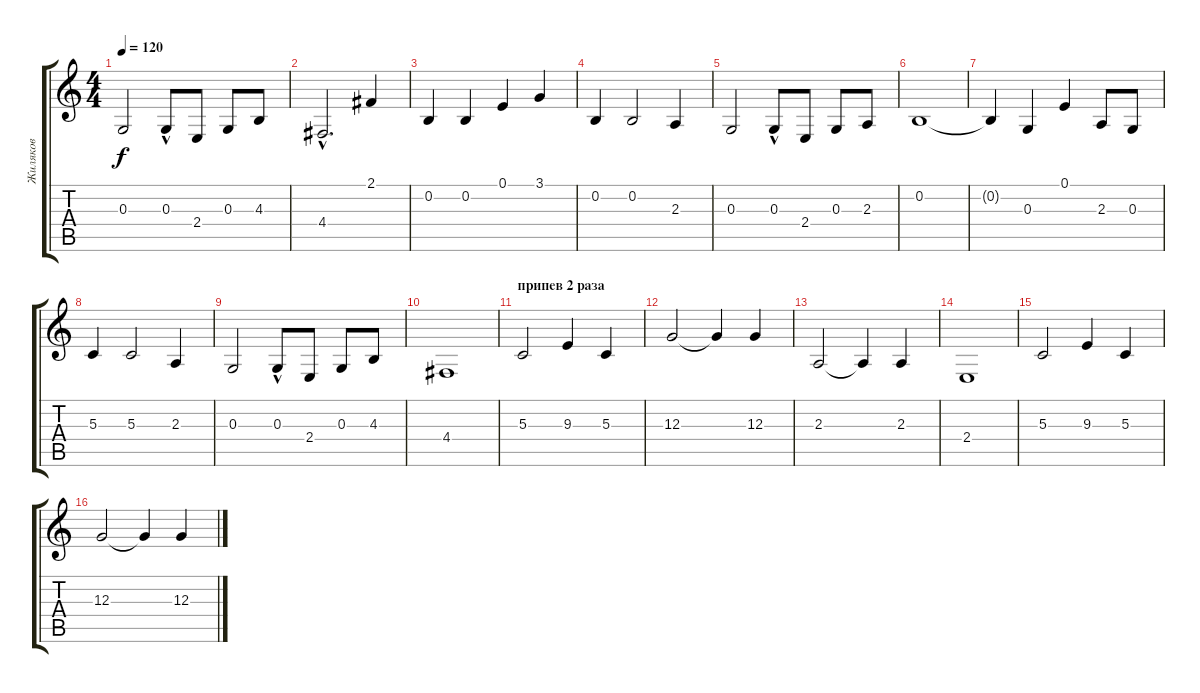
\track ("Жиляков" "Жиляков") {instrument viola}
\staff {score tabs}
\tuning (E4 B3 G3 D3 A2 E2) {hide}
\ts (4 4)
\tempo 120
\clef g2
\ks c
0.3.2{dy f} 0.3{hac}.8 2.4.8 0.3.8 4.3.8 |
4.4{hac}.2{d} 2.1.4 |
0.2.4 0.2.4 0.1.4 3.1.4 |
0.2.4 0.2.2 2.3.4 |
0.3.2 0.3{hac}.8 2.4.8 0.3.8 2.3.8 |
0.2.1 |
0.2{t}.4 0.3.4 0.1.4 2.3.8 0.3.8 |
5.3.4 5.3.2 2.3.4 |
0.3.2 0.3{hac}.8 2.4.8 0.3.8 4.3.8 |
4.4.1 |
\section ("" "припев 2 раза")
5.3.2 9.3.4 5.3.4 |
12.3.2 12.3{t}.4 12.3.4 |
2.3.2 2.3{t}.4 2.3.4 |
2.4.1 |
5.3.2 9.3.4 5.3.4 |
12.3.2 12.3{t}.4 12.3.4
